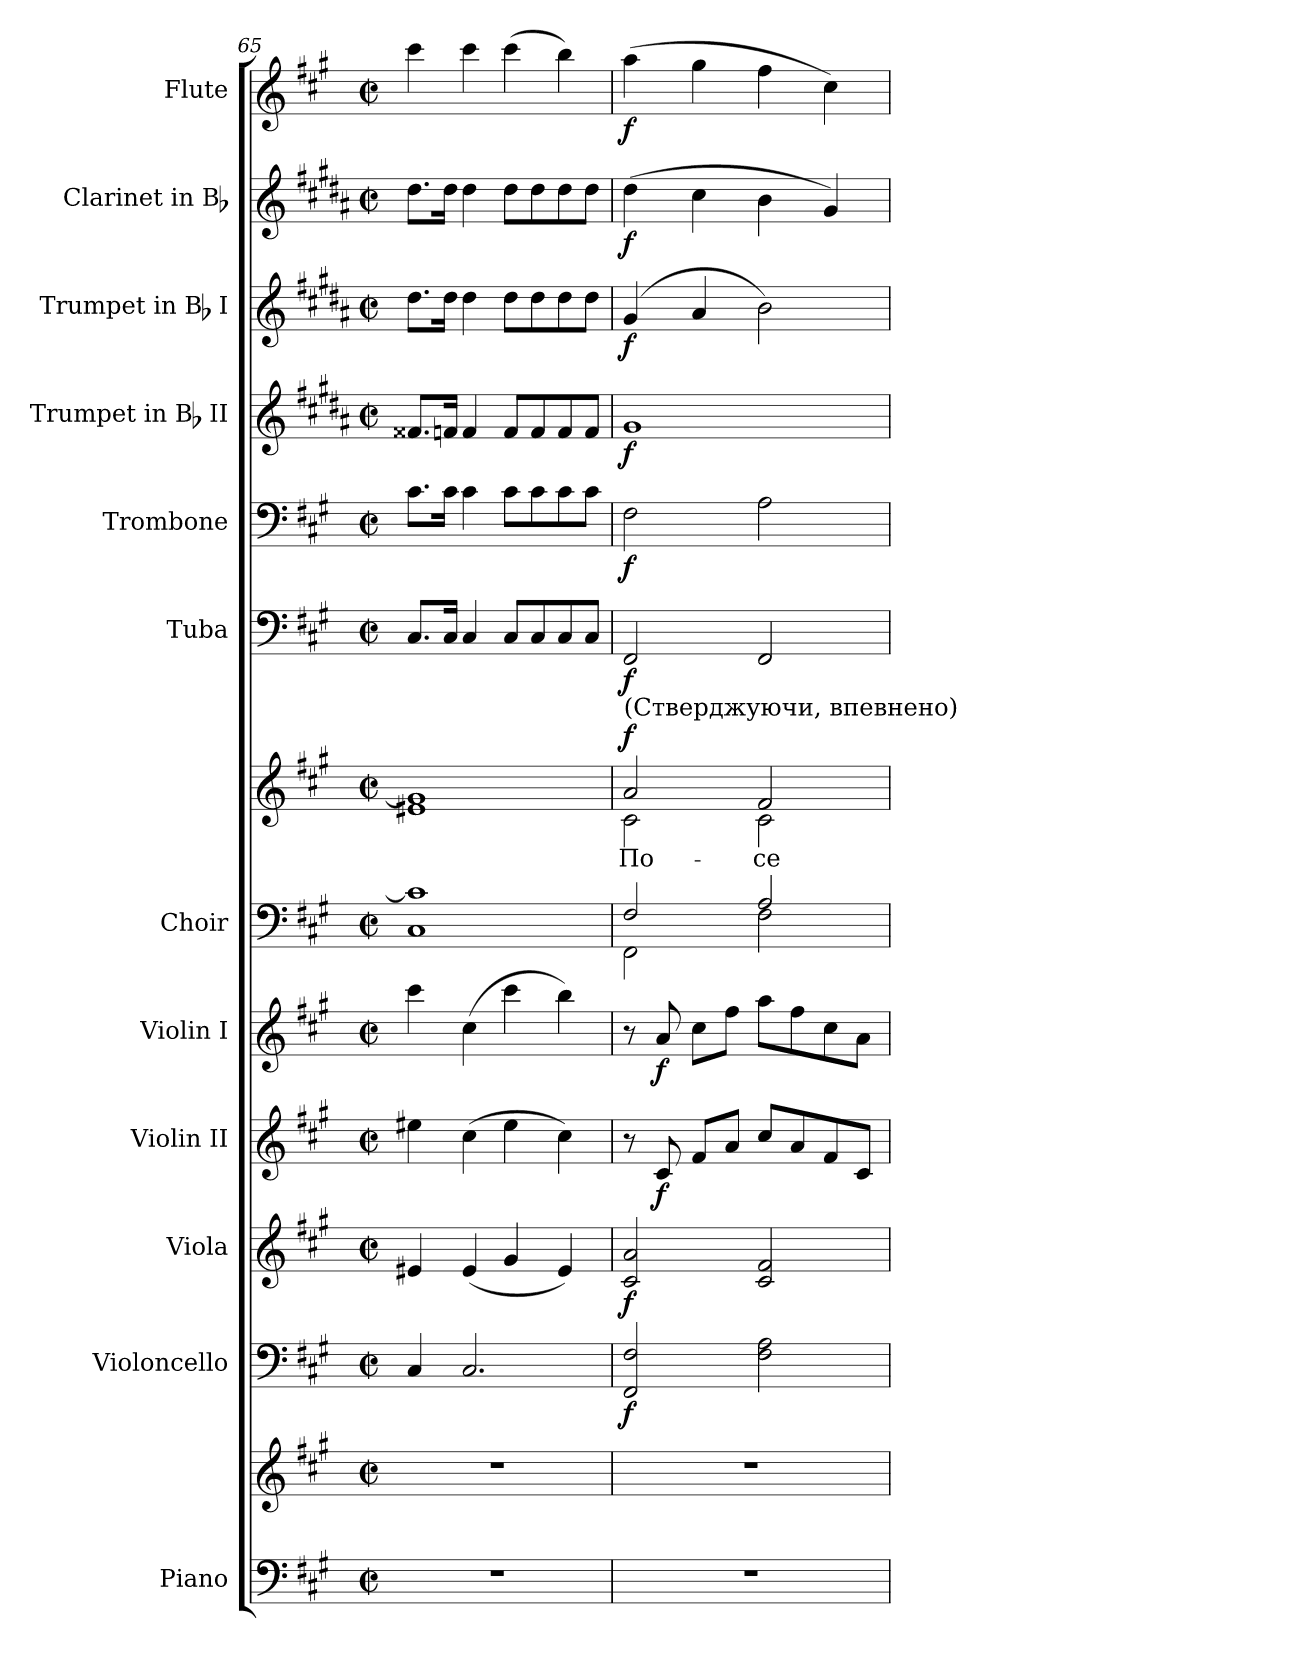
**kern	**kern	**kern	**dynam	**kern	**dynam	**kern	**dynam	**kern	**dynam	**kern	**kern	**text	**dynam	**kern	**dynam	**kern	**dynam	**kern	**dynam	**kern	**dynam	**kern	**dynam	**kern	**dynam
*part12	*part12	*part11	*part11	*part10	*part10	*part9	*part9	*part8	*part8	*part7	*part7	*part7	*part7	*part6	*part6	*part5	*part5	*part4	*part4	*part3	*part3	*part2	*part2	*part1	*part1
*staff14	*staff13	*staff12	*staff12	*staff11	*staff11	*staff10	*staff10	*staff9	*staff9	*staff8	*staff7	*staff7	*staff7/8	*staff6	*staff6	*staff5	*staff5	*staff4	*staff4	*staff3	*staff3	*staff2	*staff2	*staff1	*staff1
*I"Piano	*	*I"Violoncello	*	*I"Viola	*	*I"Violin II	*	*I"Violin I	*	*I"Choir	*	*	*	*I"Tuba	*	*I"Trombone	*	*I"Trumpet in Bb II	*	*I"Trumpet in Bb I	*	*I"Clarinet in Bb	*	*I"Flute	*
*	*	*	*	*	*	*	*	*	*	*	*	*	*	*I'Tba.	*	*I'Tbn.	*	*I'Tpt.	*	*I'Tpt.	*	*I'Cl.	*	*I'Fl.	*
*clefF4	*clefG2	*clefF4	*	*clefG2	*	*clefG2	*	*clefG2	*	*clefF4	*clefG2	*	*	*clefF4	*	*clefF4	*	*clefG2	*	*clefG2	*	*clefG2	*	*clefG2	*
*	*	*	*	*	*	*	*	*	*	*	*	*	*	*	*	*	*	*ITrd1c2	*	*ITrd1c2	*	*ITrd1c2	*	*	*
*k[f#c#g#]	*k[f#c#g#]	*k[f#c#g#]	*	*k[f#c#g#]	*	*k[f#c#g#]	*	*k[f#c#g#]	*	*k[f#c#g#]	*k[f#c#g#]	*	*	*k[f#c#g#]	*	*k[f#c#g#]	*	*k[f#c#g#]	*	*k[f#c#g#]	*	*k[f#c#g#]	*	*k[f#c#g#]	*
*f#:	*f#:	*f#:	*	*f#:	*	*f#:	*	*f#:	*	*f#:	*f#:	*	*	*f#:	*	*f#:	*	*f#:	*	*f#:	*	*f#:	*	*f#:	*
*M2/2	*M2/2	*M2/2	*	*M2/2	*	*M2/2	*	*M2/2	*	*M2/2	*M2/2	*	*	*M2/2	*	*M2/2	*	*M2/2	*	*M2/2	*	*M2/2	*	*M2/2	*
*met(c|)	*met(c|)	*met(c|)	*	*met(c|)	*	*met(c|)	*	*met(c|)	*	*met(c|)	*met(c|)	*	*	*met(c|)	*	*met(c|)	*	*met(c|)	*	*met(c|)	*	*met(c|)	*	*met(c|)	*
=65	=65	=65	=65	=65	=65	=65	=65	=65	=65	=65	=65	=65	=65	=65	=65	=65	=65	=65	=65	=65	=65	=65	=65	=65	=65
*	*	*	*	*	*	*	*	*	*	*^	*^	*	*	*	*	*	*	*	*	*	*	*	*	*	*
1r	1r	4C#i/	.	4e#Xi/	.	4ee#Xi\	.	4ccc#i\	.	1c#i]	1C#i	1g#i]	1e#Xi	.	.	8.C#i/L	.	8.c#i\L	.	8.e#Xi/L	.	8.cc#i\L	.	8.cc#i\L	.	4ccc#i\	.
.	.	.	.	.	.	.	.	.	.	.	.	.	.	.	.	16C#i/Jk	.	16c#i\Jk	.	16e-i/Jk	.	16cc#i\Jk	.	16cc#i\Jk	.	.	.
.	.	2.C#i/	.	(4e#i/	.	(4cc#i\	.	(4cc#i\	.	.	.	.	.	.	.	4C#i/	.	4c#i\	.	4e-i/	.	4cc#i\	.	4cc#i\	.	4ccc#i\	.
.	.	.	.	4g#i/	.	4ee#i\	.	4ccc#i\	.	.	.	.	.	.	.	8C#i/L	.	8c#i\L	.	8e-i/L	.	8cc#i\L	.	8cc#i\L	.	(4ccc#i\	.
.	.	.	.	.	.	.	.	.	.	.	.	.	.	.	.	8C#i/	.	8c#i\	.	8e-i/	.	8cc#i\	.	8cc#i\	.	.	.
.	.	.	.	4e#i/)	.	4cc#i\)	.	4bbi\)	.	.	.	.	.	.	.	8C#i/	.	8c#i\	.	8e-i/	.	8cc#i\	.	8cc#i\	.	4bbi\)	.
.	.	.	.	.	.	.	.	.	.	.	.	.	.	.	.	8C#i/J	.	8c#i\J	.	8e-i/J	.	8cc#i\J	.	8cc#i\J	.	.	.
!!LO:PB:g=z
=66	=66	=66	=66	=66	=66	=66	=66	=66	=66	=66	=66	=66	=66	=66	=66	=66	=66	=66	=66	=66	=66	=66	=66	=66	=66	=66	=66
!	!	!	!	!	!	!	!	!	!	!	!	!LO:TX:a:t=(Стверджуючи, впевнено)	!	!	!	!	!	!	!	!	!	!	!	!	!	!	!
!	!	!	!	!	!	!	!	!	!	!	!	!	!	!LO:LY:b:color=#000000	!	!	!	!	!	!	!	!	!	!	!	!	!
1r	1r	2FF#i/ 2F#i	f	2c#i/ 2ai	f	8r	.	8r	.	2F#i/	2FF#i\	2ai/	2c#i\	По-	f	2FF#i/	f	2F#i\	f	1f#i	f	(4f#i/	f	(4cc#i\	f	(4aai\	f
.	.	.	.	.	.	8c#i/	f	8ai/	f	.	.	.	.	.	.	.	.	.	.	.	.	.	.	.	.	.	.
.	.	.	.	.	.	8f#i/L	.	8cc#i\L	.	.	.	.	.	.	.	.	.	.	.	.	.	4g#i/	.	4bi\	.	4gg#i\	.
.	.	.	.	.	.	8ai/J	.	8ff#i\J	.	.	.	.	.	.	.	.	.	.	.	.	.	.	.	.	.	.	.
!	!	!	!	!	!	!	!	!	!	!	!	!	!	!LO:LY:b:color=#000000	!	!	!	!	!	!	!	!	!	!	!	!	!
.	.	2F#i\ 2Ai	.	2c#i/ 2f#i	.	8cc#i/L	.	8aai\L	.	2Ai/	2F#i\	2f#i/	2c#i\	-се-	.	2FF#i/	.	2Ai\	.	.	.	2ai\)	.	4ai\	.	4ff#i\	.
.	.	.	.	.	.	8ai/	.	8ff#i\	.	.	.	.	.	.	.	.	.	.	.	.	.	.	.	.	.	.	.
.	.	.	.	.	.	8f#i/	.	8cc#i\	.	.	.	.	.	.	.	.	.	.	.	.	.	.	.	4f#i/)	.	4cc#i\)	.
.	.	.	.	.	.	8c#i/J	.	8ai\J	.	.	.	.	.	.	.	.	.	.	.	.	.	.	.	.	.	.	.
*	*	*	*	*	*	*	*	*	*	*v	*v	*	*	*	*	*	*	*	*	*	*	*	*	*	*	*	*
*	*	*	*	*	*	*	*	*	*	*	*v	*v	*	*	*	*	*	*	*	*	*	*	*	*	*	*
=	=	=	=	=	=	=	=	=	=	=	=	=	=	=	=	=	=	=	=	=	=	=	=	=	=
*-	*-	*-	*-	*-	*-	*-	*-	*-	*-	*-	*-	*-	*-	*-	*-	*-	*-	*-	*-	*-	*-	*-	*-	*-	*-
